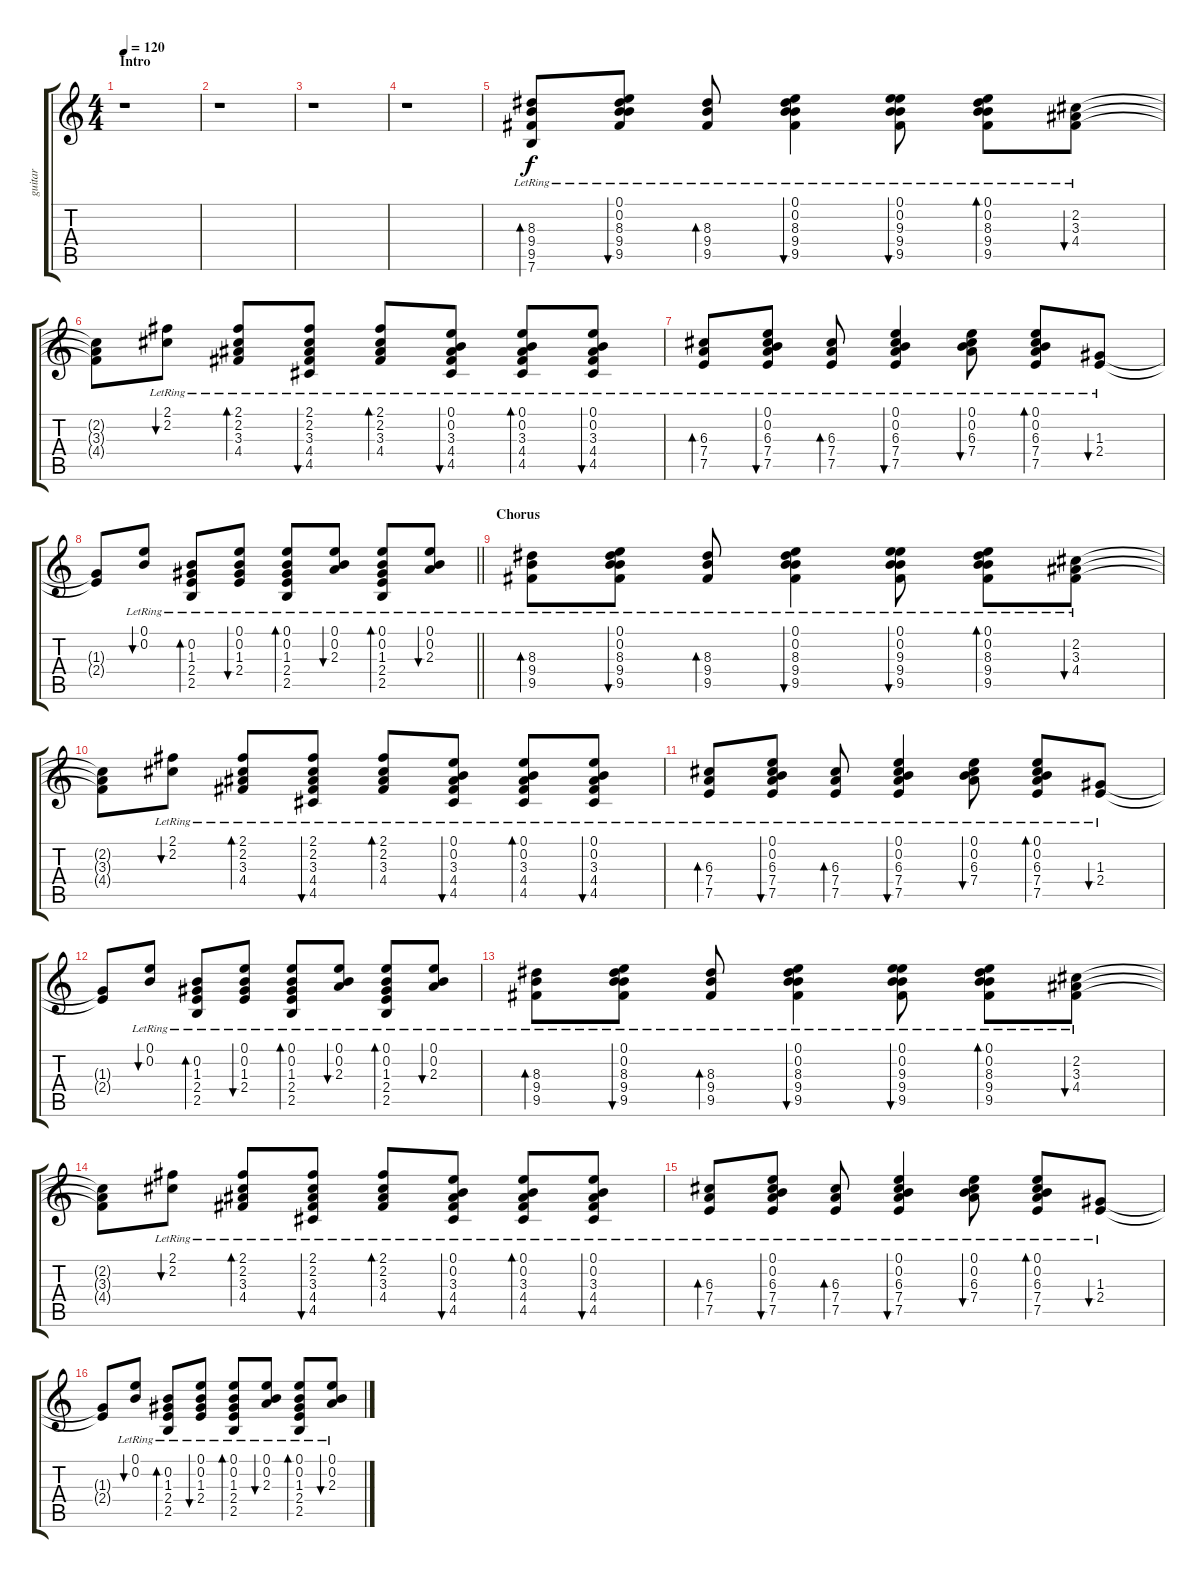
\track ("guitar" "guitar") {instrument electricguitarclean}
\staff {score tabs}
\tuning (E4 B3 G3 D3 A2 E2) {hide}
\ts (4 4)
\section ("" "Intro")
\tempo 120
\clef g2
\ks c
r.1{dy f instrument electricguitarclean} |
r.1 |
r.1 |
r.1 |
(8.3{lr} 9.4{lr} 9.5{lr} 7.6{lr}).8{bd 60} (0.1{lr} 0.2{lr} 8.3{lr} 9.4{lr} 9.5{lr}).8{bu 60} (8.3{lr} 9.4{lr} 9.5{lr}).8{bd 120} (0.1{lr} 0.2{lr} 8.3{lr} 9.4{lr} 9.5{lr}).4{bu 120} (0.1{lr} 0.2{lr} 9.3{lr} 9.4{lr} 9.5{lr}).8{bu 120} (0.1{lr} 0.2{lr} 8.3{lr} 9.4{lr} 9.5{lr}).8{bd 120} (2.2{lr} 3.3{lr} 4.4{lr}).8{bu 120} |
(2.2{t} 3.3{t} 4.4{t}).8 (2.1{lr} 2.2{lr}).8{bu 120} (2.1{lr} 2.2{lr} 3.3{lr} 4.4{lr}).8{bd 120} (2.1{lr} 2.2{lr} 3.3{lr} 4.4{lr} 4.5{lr}).8{bu 120} (2.1{lr} 2.2{lr} 3.3{lr} 4.4{lr}).8{bd 120} (0.1{lr} 0.2{lr} 3.3{lr} 4.4{lr} 4.5{lr}).8{bu 60} (0.1{lr} 0.2{lr} 3.3{lr} 4.4{lr} 4.5{lr}).8{bd 120} (0.1{lr} 0.2{lr} 3.3{lr} 4.4{lr} 4.5{lr}).8{bu 120} |
(6.3{lr} 7.4{lr} 7.5{lr}).8{bd 120} (0.1{lr} 0.2{lr} 6.3{lr} 7.4{lr} 7.5{lr}).8{bu 120} (6.3{lr} 7.4{lr} 7.5{lr}).8{bd 120} (0.1{lr} 0.2{lr} 6.3{lr} 7.4{lr} 7.5{lr}).4{bu 120} (0.1{lr} 0.2{lr} 6.3{lr} 7.4{lr}).8{bu 120} (0.1{lr} 0.2{lr} 6.3{lr} 7.4{lr} 7.5{lr}).8{bd 120} (1.3{lr} 2.4{lr}).8{bu 120} |
\barLineRight lightlight
(1.3{t} 2.4{t}).8 (0.1{lr} 0.2{lr}).8{bu 120} (0.2{lr} 1.3{lr} 2.4{lr} 2.5{lr}).8{bd 120} (0.1{lr} 0.2{lr} 1.3{lr} 2.4{lr}).8{bu 120} (0.1{lr} 0.2{lr} 1.3{lr} 2.4{lr} 2.5{lr}).8{bd 120} (0.1{lr} 0.2{lr} 2.3{lr}).8{bu 120} (0.1{lr} 0.2{lr} 1.3{lr} 2.4{lr} 2.5{lr}).8{bd 120} (0.1{lr} 0.2{lr} 2.3{lr}).8{bu 120} |
\section ("" "Chorus")
(8.3{lr} 9.4{lr} 9.5{lr}).8{bd 60} (0.1{lr} 0.2{lr} 8.3{lr} 9.4{lr} 9.5{lr}).8{bu 60} (8.3{lr} 9.4{lr} 9.5{lr}).8{bd 120} (0.1{lr} 0.2{lr} 8.3{lr} 9.4{lr} 9.5{lr}).4{bu 120} (0.1{lr} 0.2{lr} 9.3{lr} 9.4{lr} 9.5{lr}).8{bu 120} (0.1{lr} 0.2{lr} 8.3{lr} 9.4{lr} 9.5{lr}).8{bd 120} (2.2{lr} 3.3{lr} 4.4{lr}).8{bu 120} |
(2.2{t} 3.3{t} 4.4{t}).8 (2.1{lr} 2.2{lr}).8{bu 120} (2.1{lr} 2.2{lr} 3.3{lr} 4.4{lr}).8{bd 120} (2.1{lr} 2.2{lr} 3.3{lr} 4.4{lr} 4.5{lr}).8{bu 120} (2.1{lr} 2.2{lr} 3.3{lr} 4.4{lr}).8{bd 120} (0.1{lr} 0.2{lr} 3.3{lr} 4.4{lr} 4.5{lr}).8{bu 60} (0.1{lr} 0.2{lr} 3.3{lr} 4.4{lr} 4.5{lr}).8{bd 120} (0.1{lr} 0.2{lr} 3.3{lr} 4.4{lr} 4.5{lr}).8{bu 120} |
(6.3{lr} 7.4{lr} 7.5{lr}).8{bd 120} (0.1{lr} 0.2{lr} 6.3{lr} 7.4{lr} 7.5{lr}).8{bu 120} (6.3{lr} 7.4{lr} 7.5{lr}).8{bd 120} (0.1{lr} 0.2{lr} 6.3{lr} 7.4{lr} 7.5{lr}).4{bu 120} (0.1{lr} 0.2{lr} 6.3{lr} 7.4{lr}).8{bu 120} (0.1{lr} 0.2{lr} 6.3{lr} 7.4{lr} 7.5{lr}).8{bd 120} (1.3{lr} 2.4{lr}).8{bu 120} |
(1.3{t} 2.4{t}).8 (0.1{lr} 0.2{lr}).8{bu 120} (0.2{lr} 1.3{lr} 2.4{lr} 2.5{lr}).8{bd 120} (0.1{lr} 0.2{lr} 1.3{lr} 2.4{lr}).8{bu 120} (0.1{lr} 0.2{lr} 1.3{lr} 2.4{lr} 2.5{lr}).8{bd 120} (0.1{lr} 0.2{lr} 2.3{lr}).8{bu 120} (0.1{lr} 0.2{lr} 1.3{lr} 2.4{lr} 2.5{lr}).8{bd 120} (0.1{lr} 0.2{lr} 2.3{lr}).8{bu 120} |
(8.3{lr} 9.4{lr} 9.5{lr}).8{bd 60} (0.1{lr} 0.2{lr} 8.3{lr} 9.4{lr} 9.5{lr}).8{bu 60} (8.3{lr} 9.4{lr} 9.5{lr}).8{bd 120} (0.1{lr} 0.2{lr} 8.3{lr} 9.4{lr} 9.5{lr}).4{bu 120} (0.1{lr} 0.2{lr} 9.3{lr} 9.4{lr} 9.5{lr}).8{bu 120} (0.1{lr} 0.2{lr} 8.3{lr} 9.4{lr} 9.5{lr}).8{bd 120} (2.2{lr} 3.3{lr} 4.4{lr}).8{bu 120} |
(2.2{t} 3.3{t} 4.4{t}).8 (2.1{lr} 2.2{lr}).8{bu 120} (2.1{lr} 2.2{lr} 3.3{lr} 4.4{lr}).8{bd 120} (2.1{lr} 2.2{lr} 3.3{lr} 4.4{lr} 4.5{lr}).8{bu 120} (2.1{lr} 2.2{lr} 3.3{lr} 4.4{lr}).8{bd 120} (0.1{lr} 0.2{lr} 3.3{lr} 4.4{lr} 4.5{lr}).8{bu 60} (0.1{lr} 0.2{lr} 3.3{lr} 4.4{lr} 4.5{lr}).8{bd 120} (0.1{lr} 0.2{lr} 3.3{lr} 4.4{lr} 4.5{lr}).8{bu 120} |
(6.3{lr} 7.4{lr} 7.5{lr}).8{bd 120} (0.1{lr} 0.2{lr} 6.3{lr} 7.4{lr} 7.5{lr}).8{bu 120} (6.3{lr} 7.4{lr} 7.5{lr}).8{bd 120} (0.1{lr} 0.2{lr} 6.3{lr} 7.4{lr} 7.5{lr}).4{bu 120} (0.1{lr} 0.2{lr} 6.3{lr} 7.4{lr}).8{bu 120} (0.1{lr} 0.2{lr} 6.3{lr} 7.4{lr} 7.5{lr}).8{bd 120} (1.3{lr} 2.4{lr}).8{bu 120} |
(1.3{t} 2.4{t}).8 (0.1{lr} 0.2{lr}).8{bu 120} (0.2{lr} 1.3{lr} 2.4{lr} 2.5{lr}).8{bd 120} (0.1{lr} 0.2{lr} 1.3{lr} 2.4{lr}).8{bu 120} (0.1{lr} 0.2{lr} 1.3{lr} 2.4{lr} 2.5{lr}).8{bd 120} (0.1{lr} 0.2{lr} 2.3{lr}).8{bu 120} (0.1{lr} 0.2{lr} 1.3{lr} 2.4{lr} 2.5{lr}).8{bd 120} (0.1{lr} 0.2{lr} 2.3{lr}).8{bu 120}
